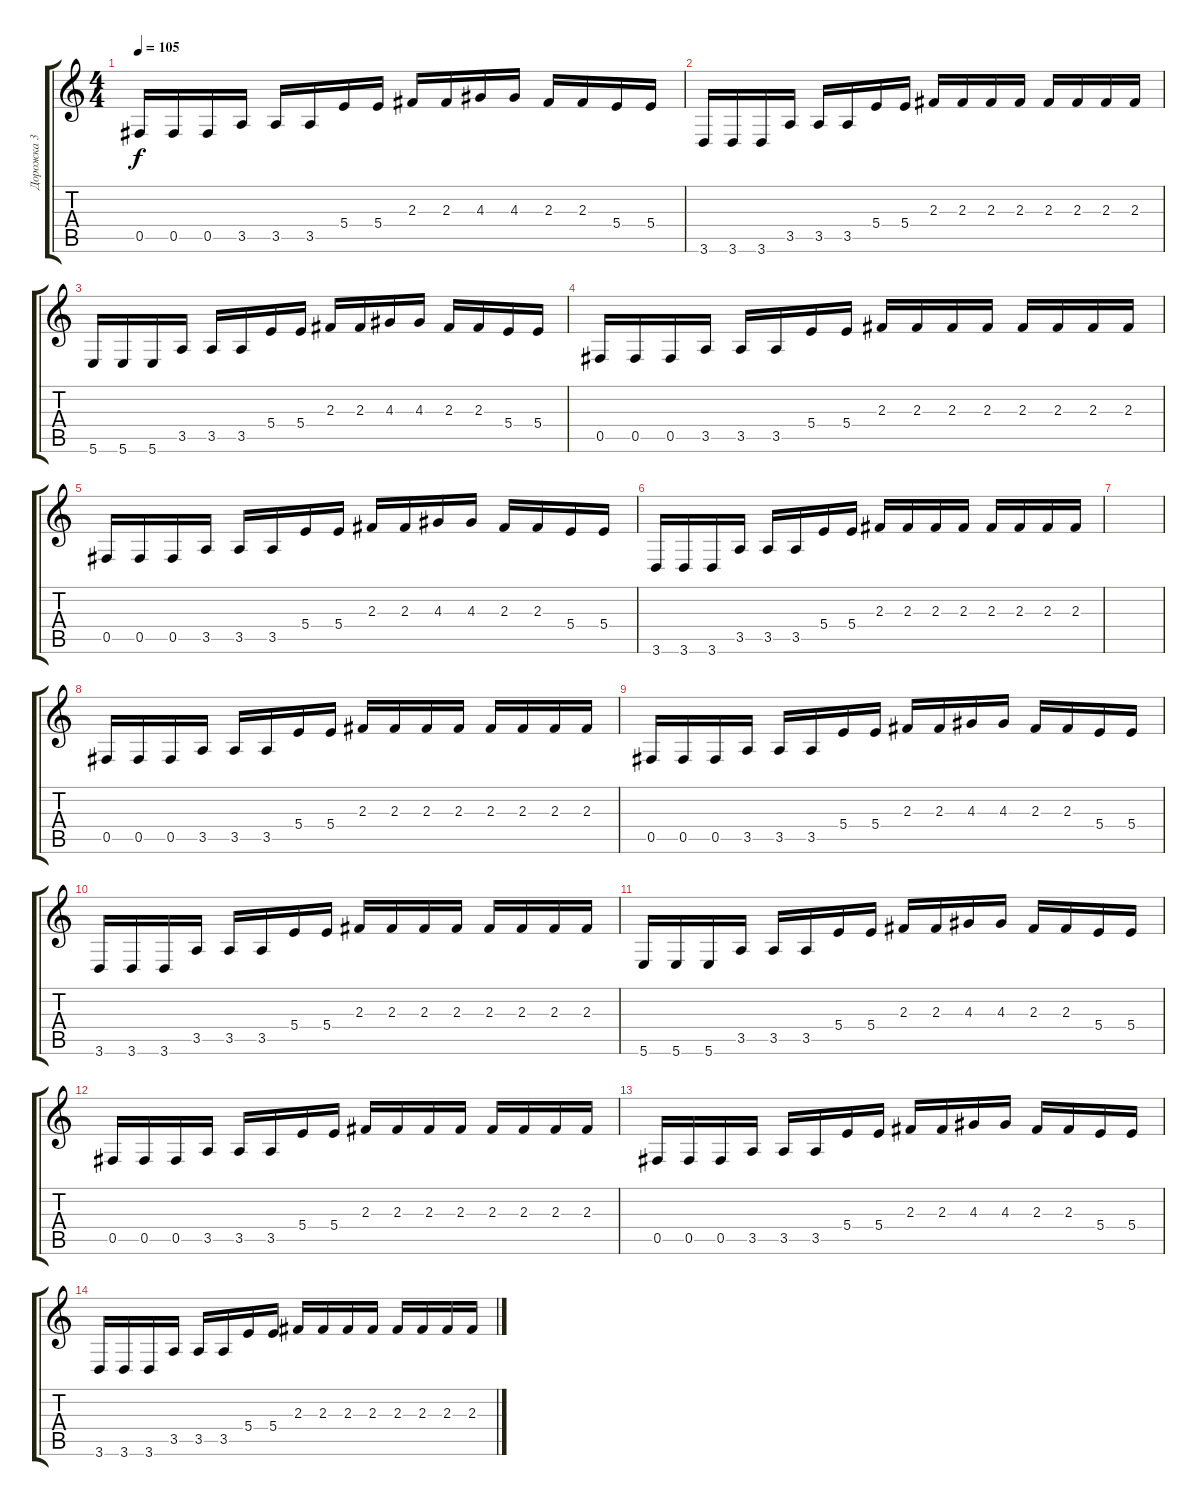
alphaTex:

\track ("Дорожка 3" "Дорожка 3") {instrument distortionguitar}
\staff {score tabs}
\tuning (Db4 Ab3 E3 B2 Gb2 B1) {hide}
\ts (4 4)
\tempo 105
\clef g2
\ks c
0.5.16{dy f} 0.5.16 0.5.16 3.5.16 3.5.16 3.5.16 5.4.16 5.4.16 2.3.16 2.3.16 4.3.16 4.3.16 2.3.16 2.3.16 5.4.16 5.4.16 |
3.6.16 3.6.16 3.6.16 3.5.16 3.5.16 3.5.16 5.4.16 5.4.16 2.3.16 2.3.16 2.3.16 2.3.16 2.3.16 2.3.16 2.3.16 2.3.16 |
5.6.16 5.6.16 5.6.16 3.5.16 3.5.16 3.5.16 5.4.16 5.4.16 2.3.16 2.3.16 4.3.16 4.3.16 2.3.16 2.3.16 5.4.16 5.4.16 |
0.5.16 0.5.16 0.5.16 3.5.16 3.5.16 3.5.16 5.4.16 5.4.16 2.3.16 2.3.16 2.3.16 2.3.16 2.3.16 2.3.16 2.3.16 2.3.16 |
0.5.16 0.5.16 0.5.16 3.5.16 3.5.16 3.5.16 5.4.16 5.4.16 2.3.16 2.3.16 4.3.16 4.3.16 2.3.16 2.3.16 5.4.16 5.4.16 |
3.6.16 3.6.16 3.6.16 3.5.16 3.5.16 3.5.16 5.4.16 5.4.16 2.3.16 2.3.16 2.3.16 2.3.16 2.3.16 2.3.16 2.3.16 2.3.16 |
|
0.5.16 0.5.16 0.5.16 3.5.16 3.5.16 3.5.16 5.4.16 5.4.16 2.3.16 2.3.16 2.3.16 2.3.16 2.3.16 2.3.16 2.3.16 2.3.16 |
0.5.16 0.5.16 0.5.16 3.5.16 3.5.16 3.5.16 5.4.16 5.4.16 2.3.16 2.3.16 4.3.16 4.3.16 2.3.16 2.3.16 5.4.16 5.4.16 |
3.6.16 3.6.16 3.6.16 3.5.16 3.5.16 3.5.16 5.4.16 5.4.16 2.3.16 2.3.16 2.3.16 2.3.16 2.3.16 2.3.16 2.3.16 2.3.16 |
5.6.16 5.6.16 5.6.16 3.5.16 3.5.16 3.5.16 5.4.16 5.4.16 2.3.16 2.3.16 4.3.16 4.3.16 2.3.16 2.3.16 5.4.16 5.4.16 |
0.5.16 0.5.16 0.5.16 3.5.16 3.5.16 3.5.16 5.4.16 5.4.16 2.3.16 2.3.16 2.3.16 2.3.16 2.3.16 2.3.16 2.3.16 2.3.16 |
0.5.16 0.5.16 0.5.16 3.5.16 3.5.16 3.5.16 5.4.16 5.4.16 2.3.16 2.3.16 4.3.16 4.3.16 2.3.16 2.3.16 5.4.16 5.4.16 |
3.6.16 3.6.16 3.6.16 3.5.16 3.5.16 3.5.16 5.4.16 5.4.16 2.3.16 2.3.16 2.3.16 2.3.16 2.3.16 2.3.16 2.3.16 2.3.16
